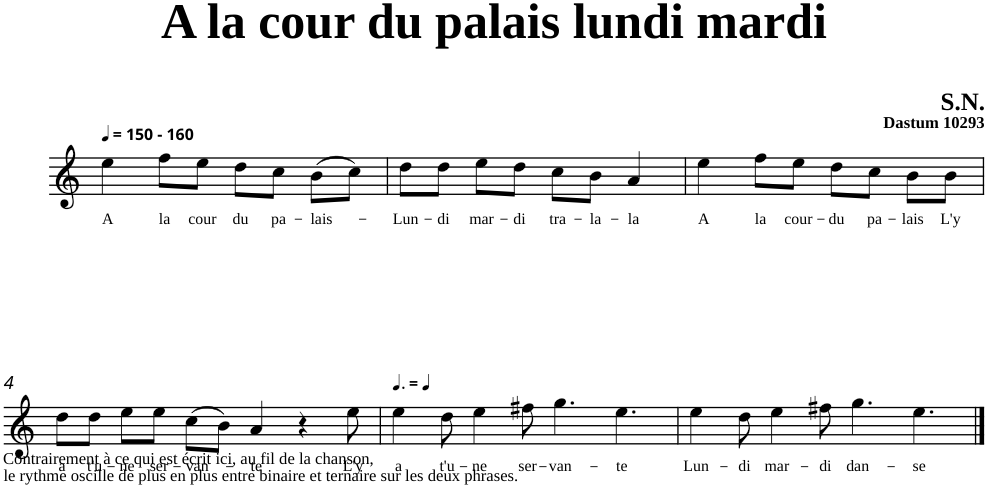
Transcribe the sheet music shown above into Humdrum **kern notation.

**kern	**text
*part1	*part1
*staff1	*staff1
*clefG2	*
*k[]	*
=1	=1
!LO:TX:a:B:t=- 160	!
!	!LO:LY:b
4ee\	A
!	!LO:LY:b
8ff\L	la
!	!LO:LY:b
8ee\J	cour
!	!LO:LY:b
8dd\L	du
!	!LO:LY:b
8cc\J	pa-
!	!LO:LY:b
(>8b\L	-lais-
8cc\J)	.
=2	=2
!	!LO:LY:b
8dd\L	-Lun-
!	!LO:LY:b
8dd\J	-di
!	!LO:LY:b
8ee\L	mar-
!	!LO:LY:b
8dd\J	-di
!	!LO:LY:b
8cc\L	tra-
!	!LO:LY:b
8b\J	-la-
!	!LO:LY:b
4a/	-la
=3	=3
!	!LO:LY:b
4ee\	A
!	!LO:LY:b
8ff\L	la
!	!LO:LY:b
8ee\J	cour-
!	!LO:LY:b
8dd\L	-du
!	!LO:LY:b
8cc\J	pa-
!	!LO:LY:b
8b\L	-lais
!	!LO:LY:b
8b\J	L'y
!!LO:LB:g=z
=4	=4
!	!LO:LY:b
8dd\L	a
!	!LO:LY:b
8dd\J	t'u-
!	!LO:LY:b
8ee\L	-ne
!	!LO:LY:b
8ee\J	ser-
!	!LO:LY:b
(>8cc\L	-van-
8b\J)	.
!	!LO:LY:b
4a/	-te
4r	.
!	!LO:LY:b
8ee\	L'y
=5	=5
*MM100	*
!	!LO:LY:b
4ee\	a
!	!LO:LY:b
8dd\	t'u-
!	!LO:LY:b
4ee\	-ne
!	!LO:LY:b
8ff#X\	ser-
!	!LO:LY:b
[4gg\	-van-
8ryy	.
!	!LO:LY:b
4.ee\	-te
=6	=6
!	!LO:LY:b
4ee\	Lun-
8gg\]	.
!	!LO:LY:b
8dd\	-di
!	!LO:LY:b
4ee\	mar-
!	!LO:LY:b
8ff#X\	-di
!	!LO:LY:b
[4gg\	dan-
!	!LO:LY:b
4.ee\	-se
==7	==7
8gg\]	.
=	=
*-	*-
